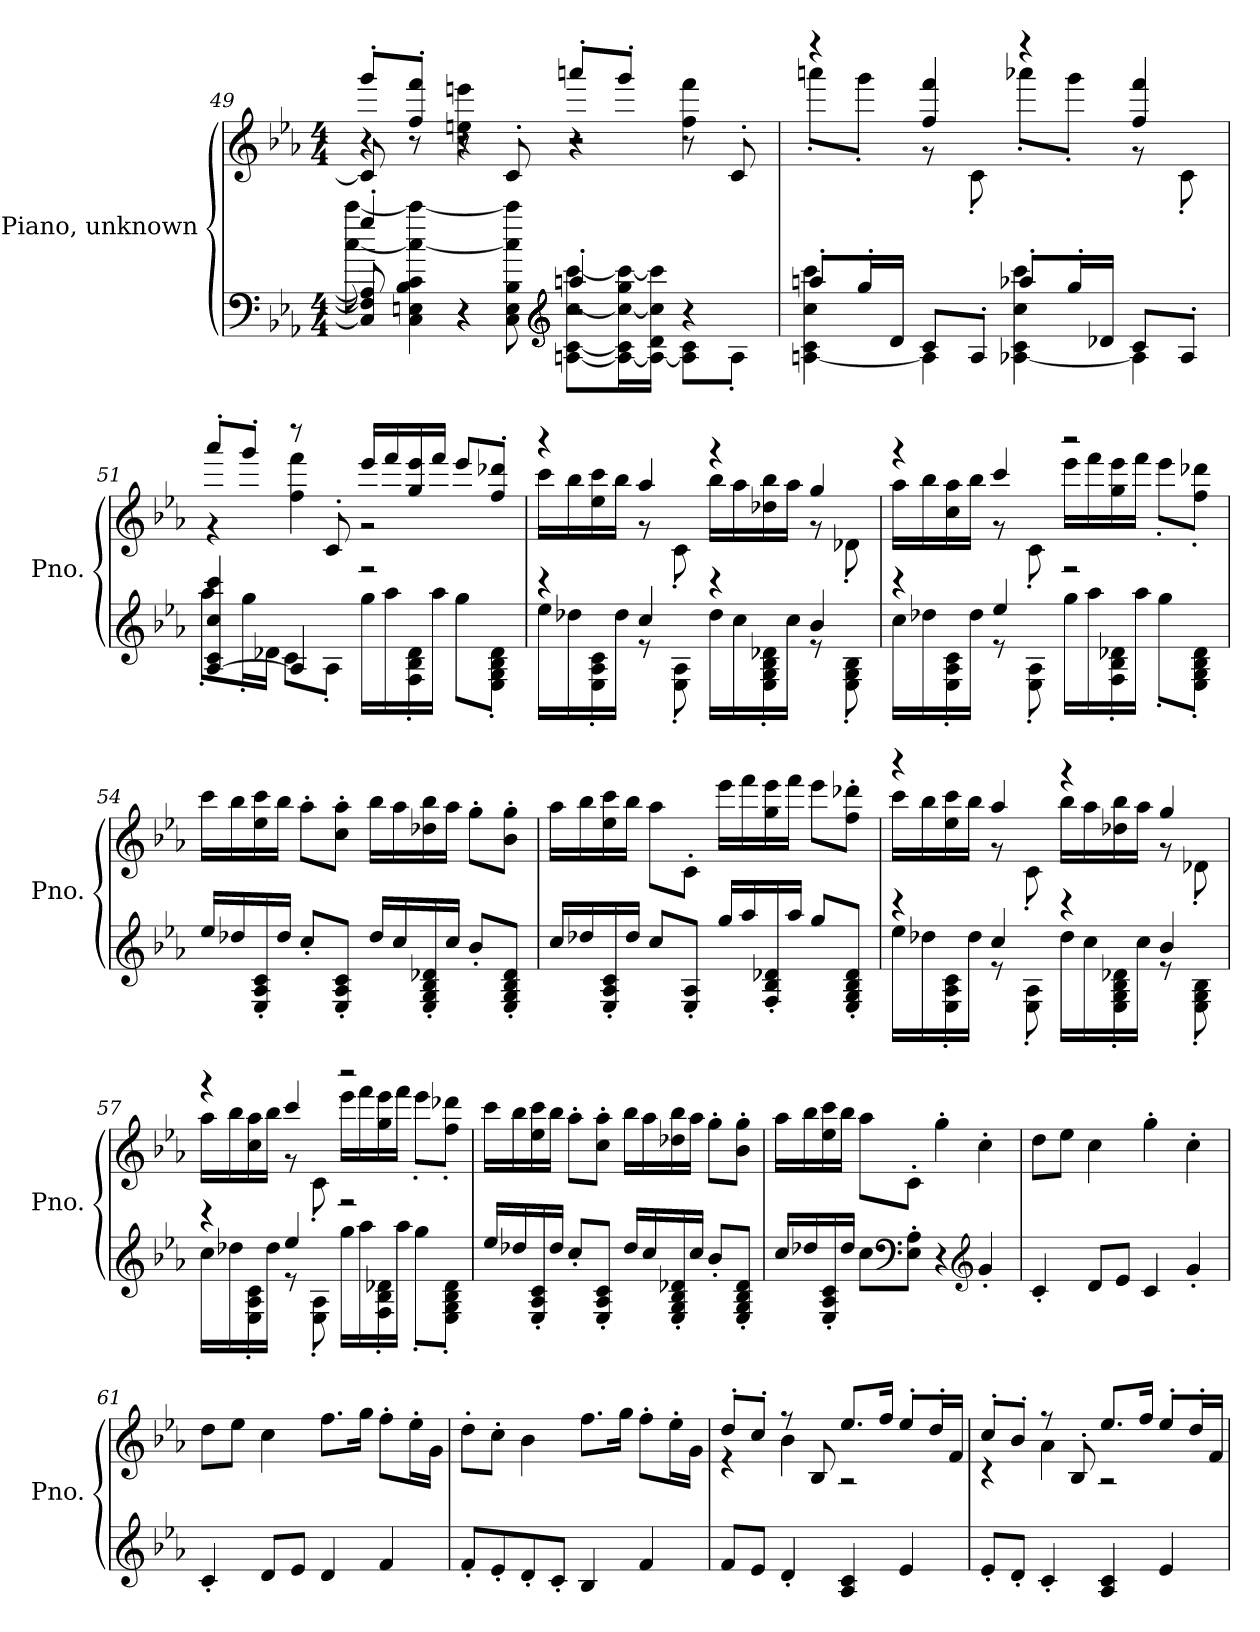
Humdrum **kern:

**kern	**kern
*part1	*part1
*staff2	*staff1
*I"Piano, unknown	*
*I'Pno.	*
!!LO:LB:g=z
*clefF4	*clefG2
*k[b-e-a-]	*k[b-e-a-]
*M4/4	*M4/4
=49	=49
*^	*^
*	*^	*	*^
4gg'/	[8cc\ [8ccc\	8C/] 8F/] 8A/]	8ggg'/L	4r	8c/]
.	4C\ 4En\ 4B-\ 4c\ 4cc\_ 4ccc\_	8r	8ff/' 8fff/'J	.	8r
4r	.	4r	8r	4een\ 4eeen\	4r
.	8C\ 8E\ 8B-\ 8cc\] 8ccc\]	.	8c'/	.	.
*clefG2	*	*	*	*	*
4aan'/	[8An\ [8c\ [8cc\ [8ccc\L	2r	8aaan'/L	4r	2r
.	16A\_ 16c\] 16cc\_ 16gg\ 16ccc\_L	.	8ggg'/J	.	.
.	16A\_ 16d\ 16cc\] 16ccc\]JJ	.	.	.	.
4r	8A\] 8c\L	.	8r	4ff\ 4fff\	.
.	8A'\J	.	8c'/	.	.
*	*v	*v	*	*	*
*	*	*	*v	*v
=50	=50	=50	=50
8aan'/L	[4An\ 4c\ 4cc\ 4ccc\	4r	8aaan'\L
16gg'/L	.	.	8ggg'\J
16d/JJ	.	.	.
8c/L	4A\]	4ff/ 4fff/	8r
8A'/J	.	.	8c'\
8aa-X'/L	[4A-X\ 4c\ 4cc\ 4ccc\	4r	8aaa-X'\L
16gg'/L	.	.	8ggg'\J
16d-X/JJ	.	.	.
8c/L	4A-\]	4ff/ 4fff/	8r
8A-'/J	.	.	8c'\
!!LO:LB:g=z	!!
=51	=51	=51	=51
[4A-/ 4c/ 4cc/ 4ccc/	8aa-'\L	8aaa-'/L	4r
.	16gg'\L	8ggg'/J	.
.	16d-X\JJ	.	.
4A-/]	8c\L	8r	4ff\ 4fff\
.	8A-'\J	8c'/	.
2r	16gg\LL	16eee-/LL	2r
.	16aa-\	16fff/	.
.	16F\' 16B-\' 16d-\'	16gg/ 16eee-/	.
.	16aa-\JJ	16fff/JJ	.
.	8gg\L	8eee-/L	.
.	8E-\' 8G\' 8B-\' 8d-\'J	8ff/' 8ddd-X/'J	.
=52	=52	=52	=52
4r	16ee-\LL	4r	16ccc\LL
.	16dd-X\	.	16bb-\
.	16E-\' 16A-\' 16c\'	.	16ee-\ 16ccc\
.	16dd-\JJ	.	16bb-\JJ
4cc/	8r	4aa-/	8r
.	8E-\' 8A-\'	.	8c'\
4r	16dd-\LL	4r	16bb-\LL
.	16cc\	.	16aa-\
.	16E-\' 16G\' 16B-\' 16d-X\'	.	16dd-X\ 16bb-\
.	16cc\JJ	.	16aa-\JJ
4b-/	8r	4gg/	8r
.	8E-\' 8G\' 8B-\'	.	8d-X'\
!!LO:PB:g=z	!!
=53	=53	=53	=53
4r	16cc\LL	4r	16aa-\LL
.	16dd-X\	.	16bb-\
.	16E-\' 16A-\' 16c\'	.	16cc\ 16aa-\
.	16dd-\JJ	.	16bb-\JJ
4ee-/	8r	4ccc/	8r
.	8E-\' 8A-\'	.	8c'\
2r	16gg\LL	2r	16eee-\LL
.	16aa-\	.	16fff\
.	16F\' 16B-\' 16d-X\'	.	16gg\ 16eee-\
.	16aa-\JJ	.	16fff\JJ
.	8gg'\L	.	8eee-'\L
.	8E-\' 8G\' 8B-\' 8d-\'J	.	8ff\' 8ddd-X\'J
*v	*v	*	*
*	*v	*v
=54	=54
16ee-/LL	16ccc\LL
16dd-X/	16bb-\
16E-/' 16A-/' 16c/'	16ee-\ 16ccc\
16dd-/JJ	16bb-\JJ
8cc'/L	8aa-'\L
8E-/' 8A-/' 8c/'J	8cc\' 8aa-\'J
16dd-/LL	16bb-\LL
16cc/	16aa-\
16E-/' 16G/' 16B-/' 16d-X/'	16dd-X\ 16bb-\
16cc/JJ	16aa-\JJ
8b-'/L	8gg'\L
8E-/' 8G/' 8B-/' 8d-/'J	8b-\' 8gg\'J
!!LO:LB:g=z
=55	=55
16cc/LL	16aa-\LL
16dd-X/	16bb-\
16E-/' 16A-/' 16c/'	16ee-\ 16ccc\
16dd-/JJ	16bb-\JJ
8cc/L	8aa-\L
8E-/' 8A-/'J	8c'\J
16gg/LL	16eee-\LL
16aa-/	16fff\
16F/' 16B-/' 16d-X/'	16gg\ 16eee-\
16aa-/JJ	16fff\JJ
8gg/L	8eee-\L
8E-/' 8G/' 8B-/' 8d-/'J	8ff\' 8ddd-X\'J
=56	=56
*^	*^
4r	16ee-\LL	4r	16ccc\LL
.	16dd-X\	.	16bb-\
.	16E-\' 16A-\' 16c\'	.	16ee-\ 16ccc\
.	16dd-\JJ	.	16bb-\JJ
4cc/	8r	4aa-/	8r
.	8E-\' 8A-\'	.	8c'\
4r	16dd-\LL	4r	16bb-\LL
.	16cc\	.	16aa-\
.	16E-\' 16G\' 16B-\' 16d-X\'	.	16dd-X\ 16bb-\
.	16cc\JJ	.	16aa-\JJ
4b-/	8r	4gg/	8r
.	8E-\' 8G\' 8B-\'	.	8d-X'\
!!LO:LB:g=z	!!
=57	=57	=57	=57
4r	16cc\LL	4r	16aa-\LL
.	16dd-X\	.	16bb-\
.	16E-\' 16A-\' 16c\'	.	16cc\ 16aa-\
.	16dd-\JJ	.	16bb-\JJ
4ee-/	8r	4ccc/	8r
.	8E-\' 8A-\'	.	8c'\
2r	16gg\LL	2r	16eee-\LL
.	16aa-\	.	16fff\
.	16F\' 16B-\' 16d-X\'	.	16gg\ 16eee-\
.	16aa-\JJ	.	16fff\JJ
.	8gg'\L	.	8eee-'\L
.	8E-\' 8G\' 8B-\' 8d-\'J	.	8ff\' 8ddd-X\'J
*v	*v	*	*
*	*v	*v
=58	=58
16ee-/LL	16ccc\LL
16dd-X/	16bb-\
16E-/' 16A-/' 16c/'	16ee-\ 16ccc\
16dd-/JJ	16bb-\JJ
8cc'/L	8aa-'\L
8E-/' 8A-/' 8c/'J	8cc\' 8aa-\'J
16dd-/LL	16bb-\LL
16cc/	16aa-\
16E-/' 16G/' 16B-/' 16d-X/'	16dd-X\ 16bb-\
16cc/JJ	16aa-\JJ
8b-'/L	8gg'\L
8E-/' 8G/' 8B-/' 8d-/'J	8b-\' 8gg\'J
!!LO:LB:g=z
=59	=59
16cc/LL	16aa-\LL
16dd-X/	16bb-\
16E-/' 16A-/' 16c/'	16ee-\ 16ccc\
16dd-/JJ	16bb-\JJ
8cc\L	8aa-\L
*clefF4	*
8E-\' 8A-\'J	8c'\J
4r	4gg'\
*clefG2	*
4g'/	4cc'\
=60	=60
4c'/	8dd\L
.	8ee-\J
8d/L	4cc\
8e-/J	.
4c/	4gg'\
4g'/	4cc'\
=61	=61
4c'/	8dd\L
.	8ee-\J
8d/L	4cc\
8e-/J	.
4d/	8.ff\L
.	16gg\Jk
4f/	8ff'\L
.	16ee-'\L
.	16g\JJ
=62	=62
8f'/L	8dd'\L
8e-'/	8cc'\J
8d'/	4b-\
8c'/J	.
4B-/	8.ff\L
.	16gg\Jk
4f/	8ff'\L
.	16ee-'\L
.	16g\JJ
!!LO:LB:g=z
=63	=63
*	*^
8f/L	8dd'/L	4r
8e-/J	8cc'/J	.
4d'/	8r	4b-\
.	8B-/	.
4A-/ 4c/	8.ee-/L	2r
.	16ff/Jk	.
4e-/	8ee-'/L	.
.	16dd'/L	.
.	16f/JJ	.
=64	=64	=64
8e-'/L	8cc'/L	4r
8d'/J	8b-'/J	.
4c'/	8r	4a-\
.	8B-'/	.
4A-/ 4c/	8.ee-/L	2r
.	16ff/Jk	.
4e-/	8ee-'/L	.
.	16dd'/L	.
.	16f/JJ	.
*	*v	*v
=	=
*-	*-
